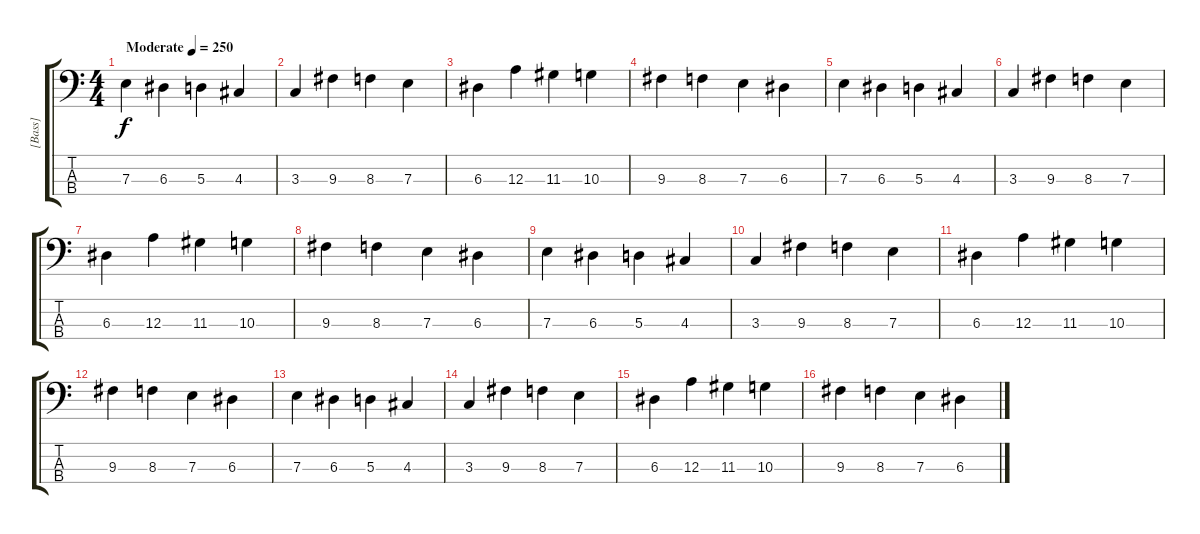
\track ("[Bass]" "[Bass]") {instrument electricbassfinger}
\staff {score tabs}
\tuning (G2 D2 A1 E1) {hide}
\ts (4 4)
\tempo (250 "Moderate")
\clef f4
\ks c
7.3.4{dy f instrument electricbassfinger} 6.3.4 5.3.4 4.3.4 |
3.3.4 9.3.4 8.3.4 7.3.4 |
6.3.4 12.3.4 11.3.4 10.3.4 |
9.3.4 8.3.4 7.3.4 6.3.4 |
7.3.4 6.3.4 5.3.4 4.3.4 |
3.3.4 9.3.4 8.3.4 7.3.4 |
6.3.4 12.3.4 11.3.4 10.3.4 |
9.3.4 8.3.4 7.3.4 6.3.4 |
7.3.4 6.3.4 5.3.4 4.3.4 |
3.3.4 9.3.4 8.3.4 7.3.4 |
6.3.4 12.3.4 11.3.4 10.3.4 |
9.3.4 8.3.4 7.3.4 6.3.4 |
7.3.4 6.3.4 5.3.4 4.3.4 |
3.3.4 9.3.4 8.3.4 7.3.4 |
6.3.4 12.3.4 11.3.4 10.3.4 |
9.3.4 8.3.4 7.3.4 6.3.4
